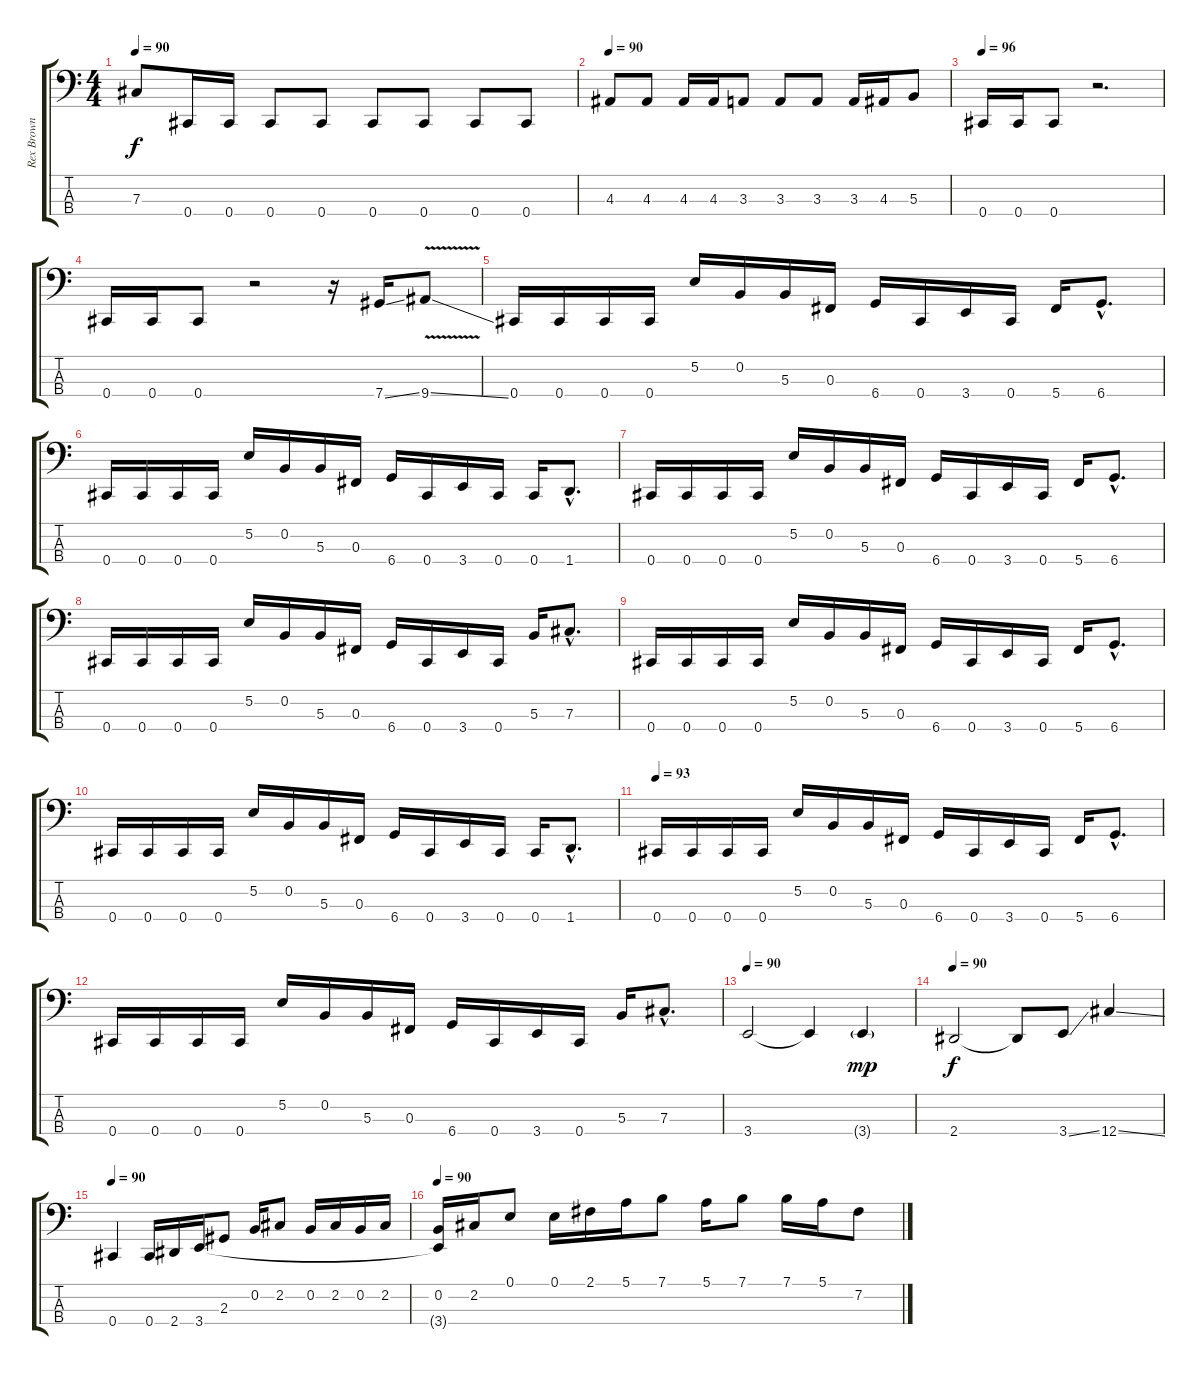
\track ("Rex Brown" "Rex Brown") {instrument slapbass2}
\staff {score tabs}
\tuning (E2 B1 Gb1 Db1) {hide}
\ts (4 4)
\tempo 90
\clef f4
\ks c
7.3.8{dy f} 0.4.16 0.4.16 0.4.8 0.4.8 0.4.8 0.4.8 0.4.8 0.4.8 |
\tempo 90
4.3.8 4.3.8 4.3.16 4.3.16 3.3.8 3.3.8 3.3.8 3.3.16 4.3.16 5.3.8 |
\tempo 96
0.4.16 0.4.16 0.4.8 r.2{d} |
0.4.16 0.4.16 0.4.8 r.2 r.16 7.4{ss}.16 9.4{v ss}.8 |
0.4.16 0.4.16 0.4.16 0.4.16 5.2.16 0.2.16 5.3.16 0.3.16 6.4.16 0.4.16 3.4.16 0.4.16 5.4.16 6.4{hac}.8{d} |
0.4.16 0.4.16 0.4.16 0.4.16 5.2.16 0.2.16 5.3.16 0.3.16 6.4.16 0.4.16 3.4.16 0.4.16 0.4.16 1.4{hac}.8{d} |
0.4.16 0.4.16 0.4.16 0.4.16 5.2.16 0.2.16 5.3.16 0.3.16 6.4.16 0.4.16 3.4.16 0.4.16 5.4.16 6.4{hac}.8{d} |
0.4.16 0.4.16 0.4.16 0.4.16 5.2.16 0.2.16 5.3.16 0.3.16 6.4.16 0.4.16 3.4.16 0.4.16 5.3.16 7.3{hac}.8{d} |
0.4.16 0.4.16 0.4.16 0.4.16 5.2.16 0.2.16 5.3.16 0.3.16 6.4.16 0.4.16 3.4.16 0.4.16 5.4.16 6.4{hac}.8{d} |
0.4.16 0.4.16 0.4.16 0.4.16 5.2.16 0.2.16 5.3.16 0.3.16 6.4.16 0.4.16 3.4.16 0.4.16 0.4.16 1.4{hac}.8{d} |
\tempo 93
0.4.16 0.4.16 0.4.16 0.4.16 5.2.16 0.2.16 5.3.16 0.3.16 6.4.16 0.4.16 3.4.16 0.4.16 5.4.16 6.4{hac}.8{d} |
0.4.16 0.4.16 0.4.16 0.4.16 5.2.16 0.2.16 5.3.16 0.3.16 6.4.16 0.4.16 3.4.16 0.4.16 5.3.16 7.3{hac}.8{d} |
\tempo 90
3.4.2 3.4{t}.4 3.4{g}.4{dy mp} |
\tempo 90
2.4.2{dy f} 2.4{t}.8 3.4{ss}.8 12.4{ss}.4 |
\tempo 90
0.4.4 0.4.16 2.4.16 3.4.16 2.3.8 0.2.16 2.2.8 0.2.16 2.2.16 0.2.16 2.2.16 |
\tempo 90
(0.2 3.4{t}).16 2.2.16 0.1.8 0.1.16 2.1.16 5.1.16 7.1.8 5.1.16 7.1.8 7.1.16 5.1.16 7.2.8
